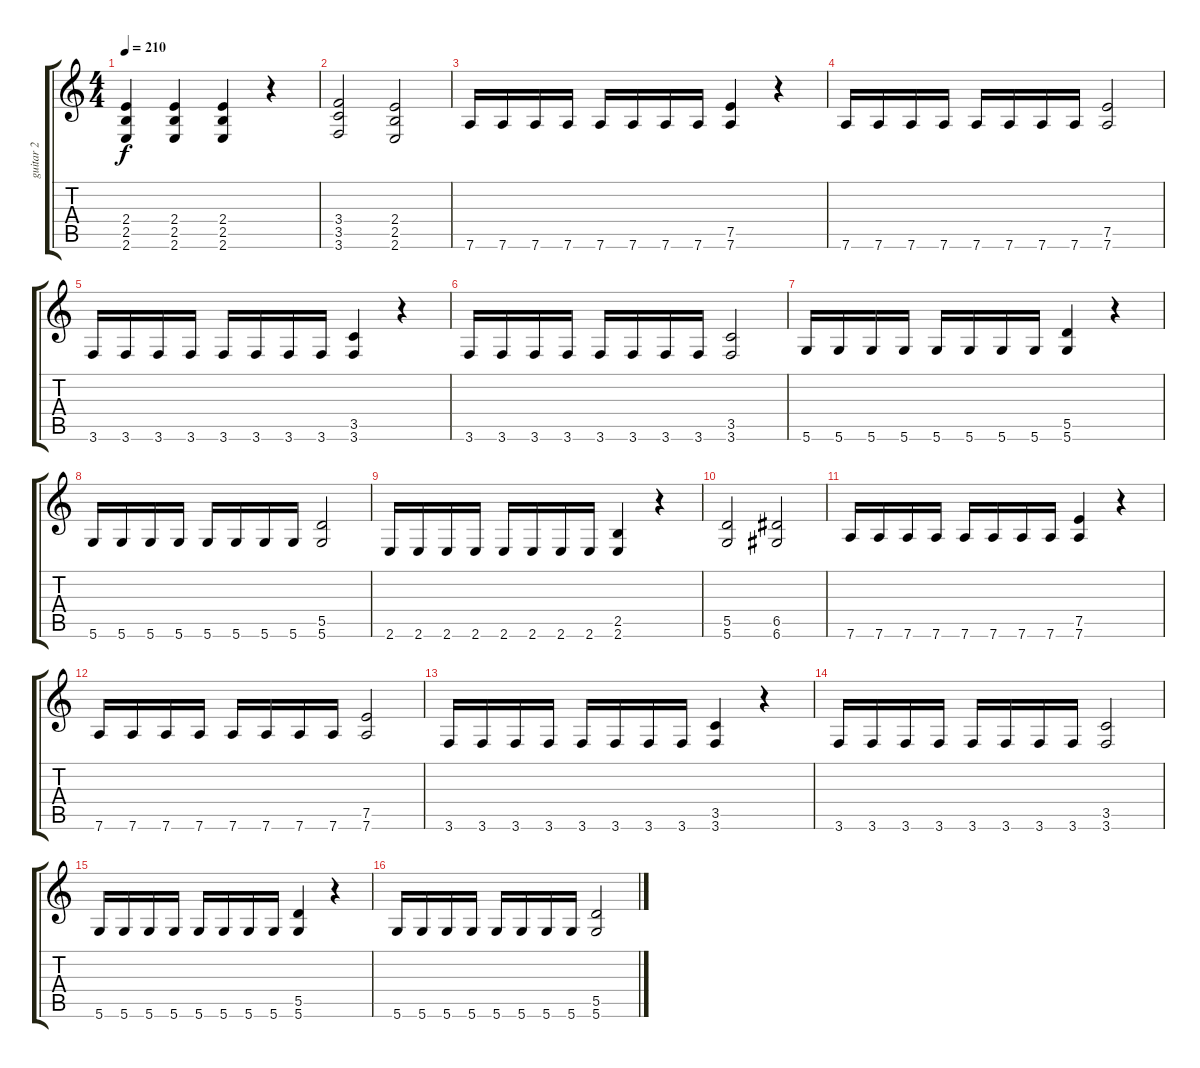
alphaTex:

\track ("guitar 2" "guitar 2") {instrument distortionguitar}
\staff {score tabs}
\tuning (E4 B3 G3 D3 A2 D2) {hide}
\ts (4 4)
\tempo 210
\clef g2
\ks c
(2.4 2.5 2.6).4{dy f} (2.4 2.5 2.6).4 (2.4 2.5 2.6).4 r.4 |
(3.4 3.5 3.6).2 (2.4 2.5 2.6).2 |
7.6.16 7.6.16 7.6.16 7.6.16 7.6.16 7.6.16 7.6.16 7.6.16 (7.5 7.6).4 r.4 |
7.6.16 7.6.16 7.6.16 7.6.16 7.6.16 7.6.16 7.6.16 7.6.16 (7.5 7.6).2 |
3.6.16 3.6.16 3.6.16 3.6.16 3.6.16 3.6.16 3.6.16 3.6.16 (3.5 3.6).4 r.4 |
3.6.16 3.6.16 3.6.16 3.6.16 3.6.16 3.6.16 3.6.16 3.6.16 (3.5 3.6).2 |
5.6.16 5.6.16 5.6.16 5.6.16 5.6.16 5.6.16 5.6.16 5.6.16 (5.5 5.6).4 r.4 |
5.6.16 5.6.16 5.6.16 5.6.16 5.6.16 5.6.16 5.6.16 5.6.16 (5.5 5.6).2 |
2.6.16 2.6.16 2.6.16 2.6.16 2.6.16 2.6.16 2.6.16 2.6.16 (2.5 2.6).4 r.4 |
(5.5 5.6).2 (6.5 6.6).2 |
7.6.16 7.6.16 7.6.16 7.6.16 7.6.16 7.6.16 7.6.16 7.6.16 (7.5 7.6).4 r.4 |
7.6.16 7.6.16 7.6.16 7.6.16 7.6.16 7.6.16 7.6.16 7.6.16 (7.5 7.6).2 |
3.6.16 3.6.16 3.6.16 3.6.16 3.6.16 3.6.16 3.6.16 3.6.16 (3.5 3.6).4 r.4 |
3.6.16 3.6.16 3.6.16 3.6.16 3.6.16 3.6.16 3.6.16 3.6.16 (3.5 3.6).2 |
5.6.16 5.6.16 5.6.16 5.6.16 5.6.16 5.6.16 5.6.16 5.6.16 (5.5 5.6).4 r.4 |
5.6.16 5.6.16 5.6.16 5.6.16 5.6.16 5.6.16 5.6.16 5.6.16 (5.5 5.6).2
